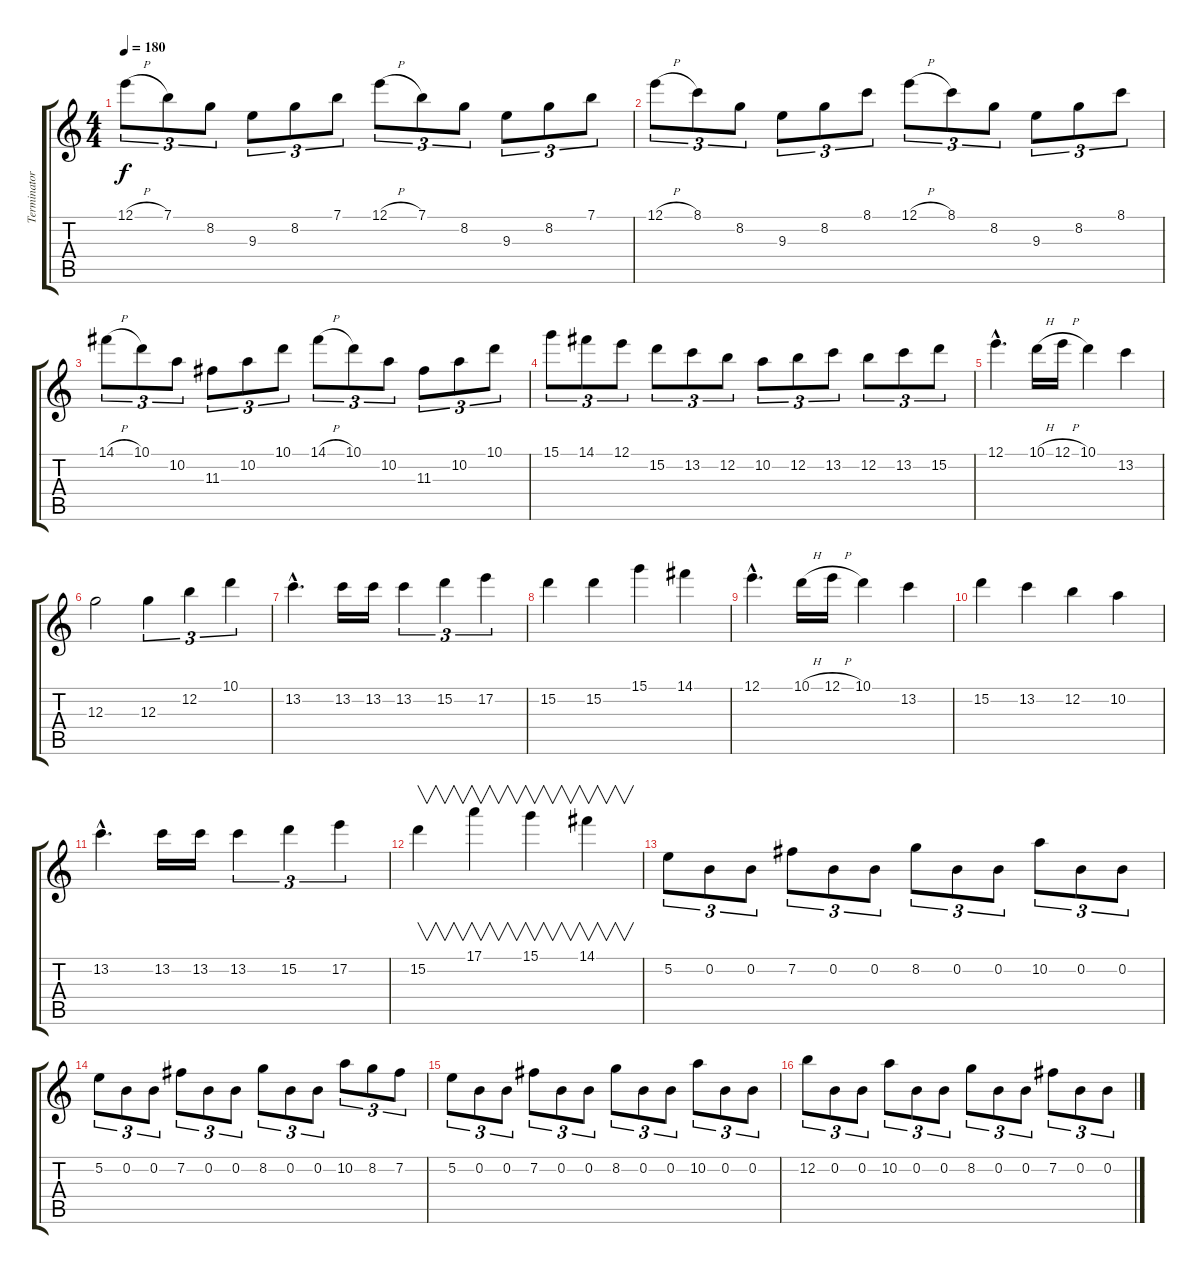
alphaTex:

\track ("Terminator" "Terminator") {instrument distortionguitar}
\staff {score tabs}
\tuning (E4 B3 G3 D3 A2 E2) {hide}
\ts (4 4)
\tempo 180
\clef g2
\ks c
12.1{h}.8{tu (3 2) dy f} 7.1.8{tu (3 2)} 8.2.8{tu (3 2)} 9.3.8{tu (3 2)} 8.2.8{tu (3 2)} 7.1.8{tu (3 2)} 12.1{h}.8{tu (3 2)} 7.1.8{tu (3 2)} 8.2.8{tu (3 2)} 9.3.8{tu (3 2)} 8.2.8{tu (3 2)} 7.1.8{tu (3 2)} |
12.1{h}.8{tu (3 2)} 8.1.8{tu (3 2)} 8.2.8{tu (3 2)} 9.3.8{tu (3 2)} 8.2.8{tu (3 2)} 8.1.8{tu (3 2)} 12.1{h}.8{tu (3 2)} 8.1.8{tu (3 2)} 8.2.8{tu (3 2)} 9.3.8{tu (3 2)} 8.2.8{tu (3 2)} 8.1.8{tu (3 2)} |
14.1{h}.8{tu (3 2)} 10.1.8{tu (3 2)} 10.2.8{tu (3 2)} 11.3.8{tu (3 2)} 10.2.8{tu (3 2)} 10.1.8{tu (3 2)} 14.1{h}.8{tu (3 2)} 10.1.8{tu (3 2)} 10.2.8{tu (3 2)} 11.3.8{tu (3 2)} 10.2.8{tu (3 2)} 10.1.8{tu (3 2)} |
15.1.8{tu (3 2)} 14.1.8{tu (3 2)} 12.1.8{tu (3 2)} 15.2.8{tu (3 2)} 13.2.8{tu (3 2)} 12.2.8{tu (3 2)} 10.2.8{tu (3 2)} 12.2.8{tu (3 2)} 13.2.8{tu (3 2)} 12.2.8{tu (3 2)} 13.2.8{tu (3 2)} 15.2.8{tu (3 2)} |
12.1{hac}.4{d} 10.1{h}.16 12.1{h}.16 10.1.4 13.2.4 |
12.3.2 12.3.4{tu (3 2)} 12.2.4{tu (3 2)} 10.1.4{tu (3 2)} |
13.2{hac}.4{d} 13.2.16 13.2.16 13.2.4{tu (3 2)} 15.2.4{tu (3 2)} 17.2.4{tu (3 2)} |
15.2.4 15.2.4 15.1.4 14.1.4 |
12.1{hac}.4{d} 10.1{h}.16 12.1{h}.16 10.1.4 13.2.4 |
15.2.4 13.2.4 12.2.4 10.2.4 |
13.2{hac}.4{d} 13.2.16 13.2.16 13.2.4{tu (3 2)} 15.2.4{tu (3 2)} 17.2.4{tu (3 2)} |
15.2.4{v} 17.1.4{v} 15.1.4{v} 14.1.4{v} |
5.2.8{tu (3 2)} 0.2.8{tu (3 2)} 0.2.8{tu (3 2)} 7.2.8{tu (3 2)} 0.2.8{tu (3 2)} 0.2.8{tu (3 2)} 8.2.8{tu (3 2)} 0.2.8{tu (3 2)} 0.2.8{tu (3 2)} 10.2.8{tu (3 2)} 0.2.8{tu (3 2)} 0.2.8{tu (3 2)} |
5.2.8{tu (3 2)} 0.2.8{tu (3 2)} 0.2.8{tu (3 2)} 7.2.8{tu (3 2)} 0.2.8{tu (3 2)} 0.2.8{tu (3 2)} 8.2.8{tu (3 2)} 0.2.8{tu (3 2)} 0.2.8{tu (3 2)} 10.2.8{tu (3 2)} 8.2.8{tu (3 2)} 7.2.8{tu (3 2)} |
5.2.8{tu (3 2)} 0.2.8{tu (3 2)} 0.2.8{tu (3 2)} 7.2.8{tu (3 2)} 0.2.8{tu (3 2)} 0.2.8{tu (3 2)} 8.2.8{tu (3 2)} 0.2.8{tu (3 2)} 0.2.8{tu (3 2)} 10.2.8{tu (3 2)} 0.2.8{tu (3 2)} 0.2.8{tu (3 2)} |
12.2.8{tu (3 2)} 0.2.8{tu (3 2)} 0.2.8{tu (3 2)} 10.2.8{tu (3 2)} 0.2.8{tu (3 2)} 0.2.8{tu (3 2)} 8.2.8{tu (3 2)} 0.2.8{tu (3 2)} 0.2.8{tu (3 2)} 7.2.8{tu (3 2)} 0.2.8{tu (3 2)} 0.2.8{tu (3 2)}
